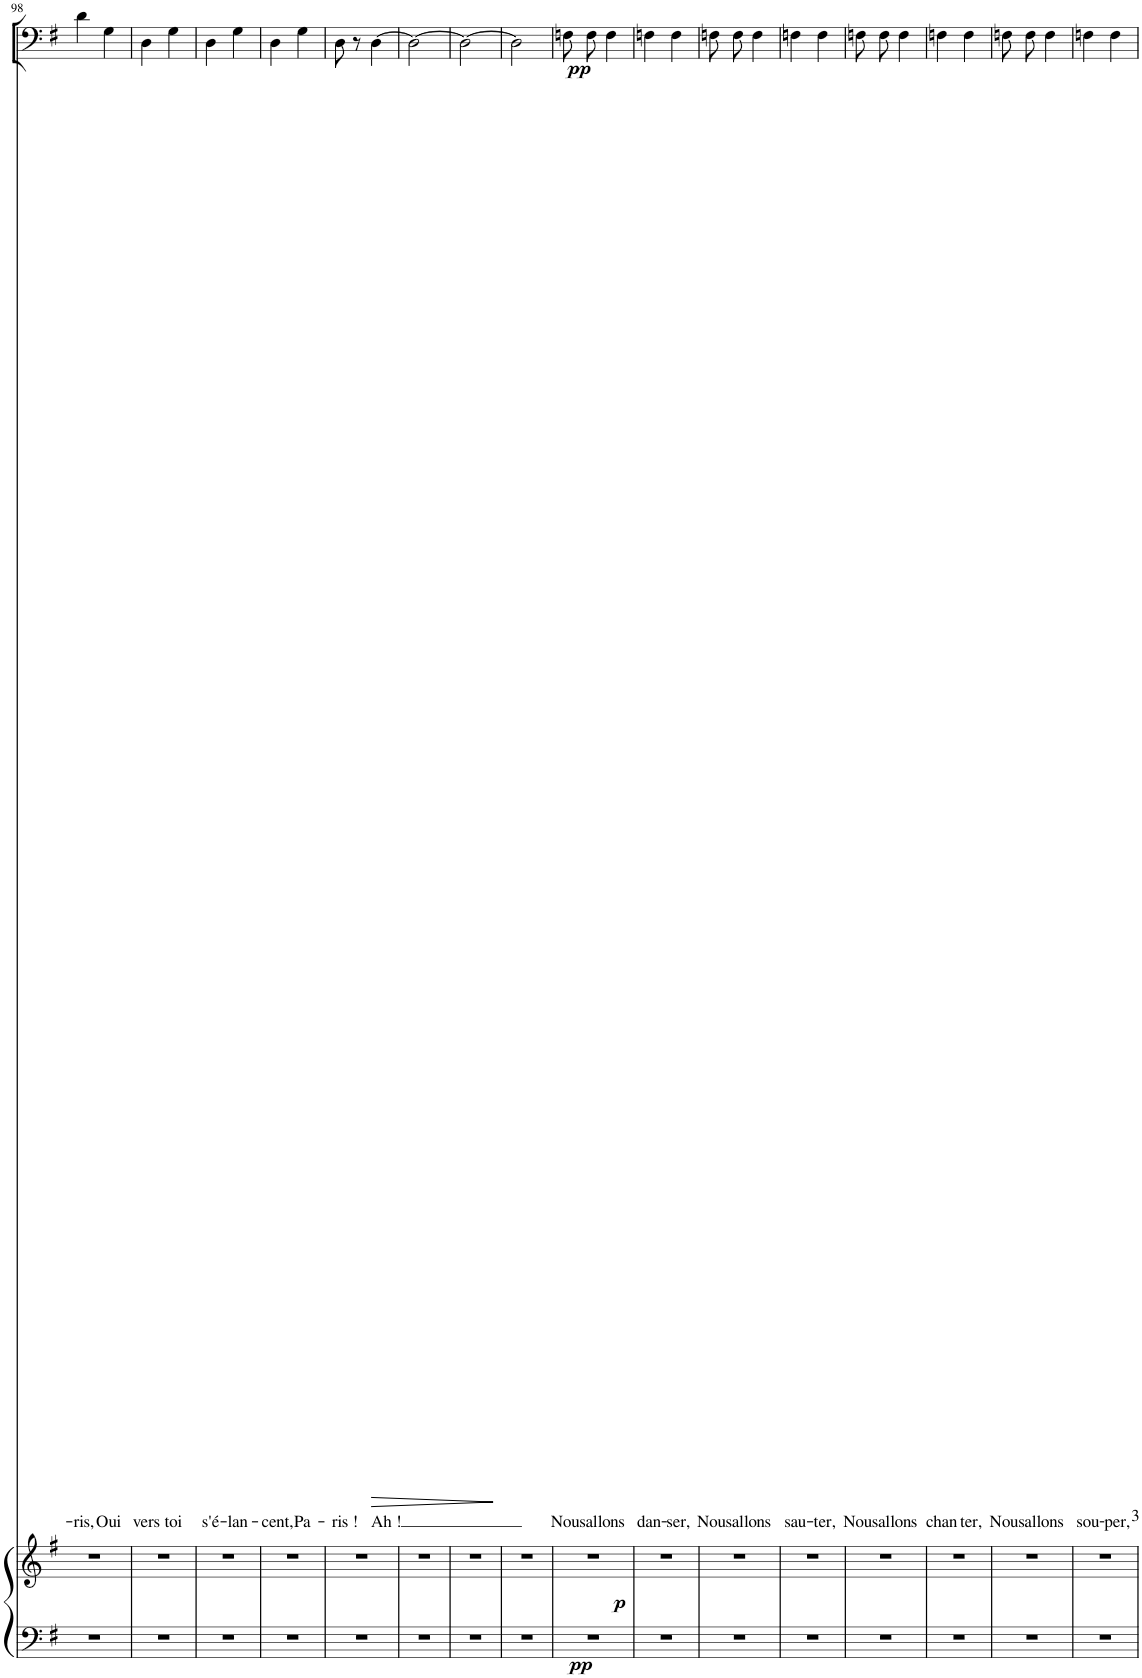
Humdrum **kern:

**kern	**text	**dynam
*part1	*part1	*part1
*staff1	*staff1	*staff1
*I"Basses	*	*
!!LO:PB:g=z
*clefF4	*	*
*k[f#]	*	*
*M2/4	*	*
=98	=98	=98
!	!LO:LY:b	!
4d\	-ris,	.
!	!LO:LY:b	!
4G\	Oui	.
=99	=99	=99
!	!LO:LY:b	!
4D\	vers	.
!	!LO:LY:b	!
4G\	toi	.
=100	=100	=100
!	!LO:LY:b	!
4D\	s'é-	.
!	!LO:LY:b	!
4G\	-lan-	.
=101	=101	=101
!	!LO:LY:b	!
4D\	-cent,	.
!	!LO:LY:b	!
4G\	Pa-	.
=102	=102	=102
!	!LO:LY:b	!
8D\	-ris !	.
8r	.	.
!	!LO:LY:b	!LO:HP:b
[4D\	Ah !	>
=103	=103	=103
2D\_	.	.
=104	=104	=104
2D\_	.	.
.	.	]
=105	=105	=105
2D\]	.	.
=106	=106	=106
!	!LO:LY:b	!LO:DY:b
8Fn\L	Nous	pp
!	!LO:LY:b	!
8F\J	al-	.
!	!LO:LY:b	!
4F\	-lons	.
=107	=107	=107
!	!LO:LY:b	!
4Fn\	dan-	.
!	!LO:LY:b	!
4F\	-ser,	.
=108	=108	=108
!	!LO:LY:b	!
8Fn\L	Nous	.
!	!LO:LY:b	!
8F\J	al-	.
!	!LO:LY:b	!
4F\	-lons	.
=109	=109	=109
!	!LO:LY:b	!
4Fn\	sau-	.
!	!LO:LY:b	!
4F\	-ter,	.
=110	=110	=110
!	!LO:LY:b	!
8Fn\L	Nous	.
!	!LO:LY:b	!
8F\J	al-	.
!	!LO:LY:b	!
4F\	-lons	.
=111	=111	=111
!	!LO:LY:b	!
4Fn\	chan-	.
!	!LO:LY:b	!
4F\	-ter,	.
=112	=112	=112
!	!LO:LY:b	!
8Fn\L	Nous	.
!	!LO:LY:b	!
8F\J	al-	.
!	!LO:LY:b	!
4F\	-lons	.
=113	=113	=113
!	!LO:LY:b	!
4Fn\	sou-	.
!	!LO:LY:b	!
4F\	-per,	.
=	=	=
*-	*-	*-
